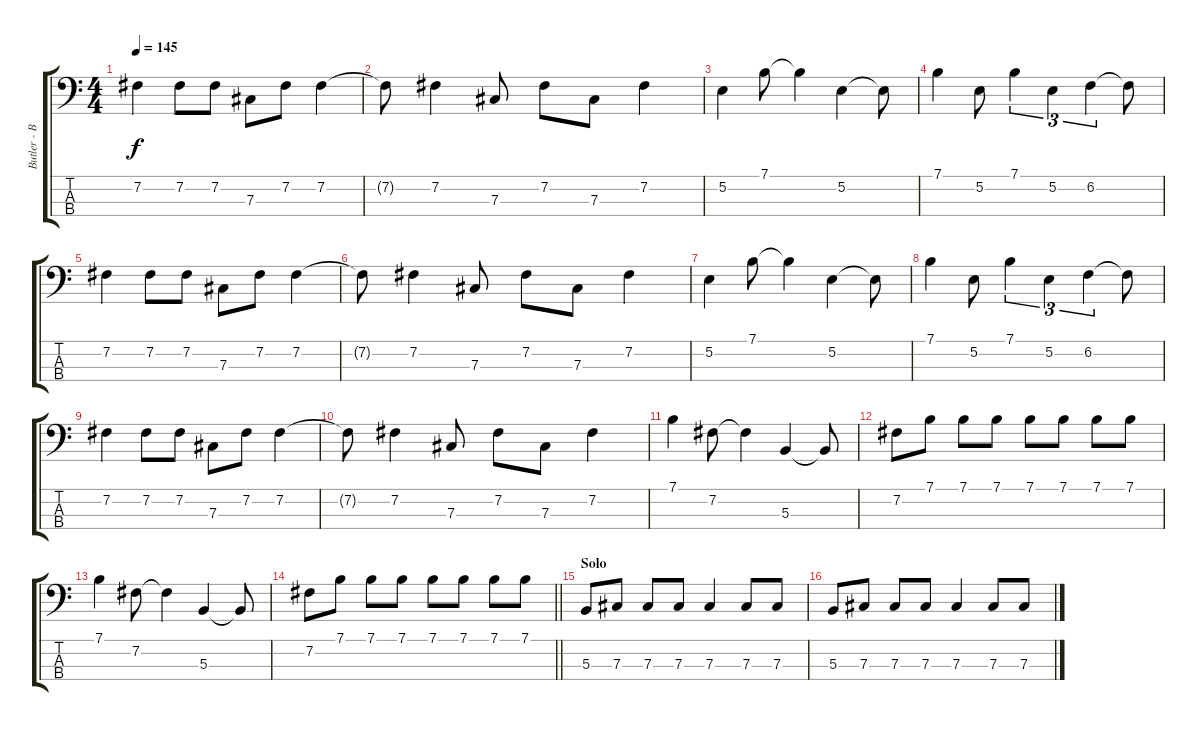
\track ("Butler - Bass" "Butler - B") {instrument electricbassfinger}
\staff {score tabs}
\tuning (E2 B1 Gb1 Db1) {hide}
\ts (4 4)
\tempo 145
\clef f4
\ks c
7.2.4{dy f} 7.2.8 7.2.8 7.3.8 7.2.8 7.2.4 |
7.2{t}.8 7.2.4 7.3.8 7.2.8 7.3.8 7.2.4 |
5.2.4 7.1.8 7.1{t}.4 5.2.4 5.2{t}.8 |
7.1.4 5.2.8 7.1.4{tu (3 2)} 5.2.4{tu (3 2)} 6.2.4{tu (3 2)} 6.2{t}.8 |
7.2.4 7.2.8 7.2.8 7.3.8 7.2.8 7.2.4 |
7.2{t}.8 7.2.4 7.3.8 7.2.8 7.3.8 7.2.4 |
5.2.4 7.1.8 7.1{t}.4 5.2.4 5.2{t}.8 |
7.1.4 5.2.8 7.1.4{tu (3 2)} 5.2.4{tu (3 2)} 6.2.4{tu (3 2)} 6.2{t}.8 |
7.2.4 7.2.8 7.2.8 7.3.8 7.2.8 7.2.4 |
7.2{t}.8 7.2.4 7.3.8 7.2.8 7.3.8 7.2.4 |
7.1.4 7.2.8 7.2{t}.4 5.3.4 5.3{t}.8 |
7.2.8 7.1.8 7.1.8 7.1.8 7.1.8 7.1.8 7.1.8 7.1.8 |
7.1.4 7.2.8 7.2{t}.4 5.3.4 5.3{t}.8 |
\barLineRight lightlight
7.2.8 7.1.8 7.1.8 7.1.8 7.1.8 7.1.8 7.1.8 7.1.8 |
\section ("" "Solo")
5.3.8 7.3.8 7.3.8 7.3.8 7.3.4 7.3.8 7.3.8 |
5.3.8 7.3.8 7.3.8 7.3.8 7.3.4 7.3.8 7.3.8
